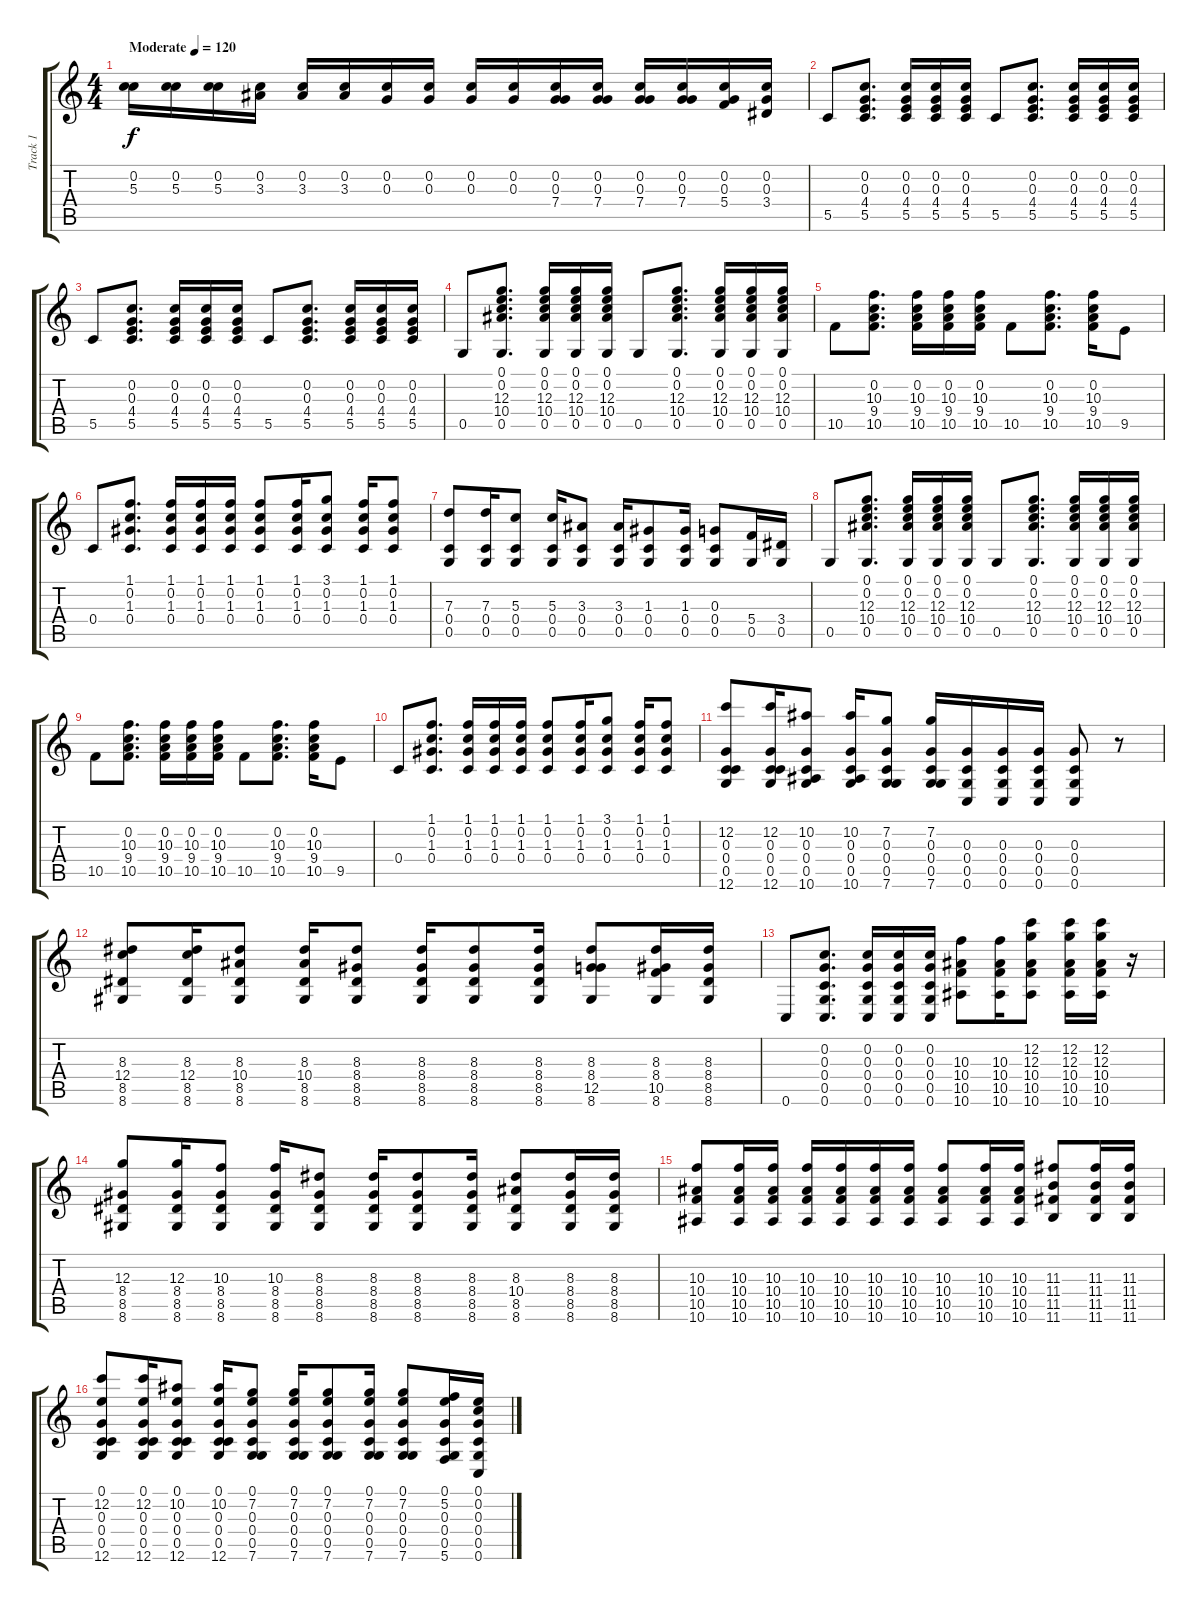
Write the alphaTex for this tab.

\track ("Track 1" "Track 1") {instrument acousticguitarsteel}
\staff {score tabs}
\tuning (E4 C4 G3 C3 G2 C2) {hide}
\ts (4 4)
\tempo (120 "Moderate")
\clef g2
\ks c
(0.2 5.3).16{dy f instrument acousticguitarsteel} (0.2 5.3).16 (0.2 5.3).16 (0.2 3.3).16 (0.2 3.3).16 (0.2 3.3).16 (0.2 0.3).16 (0.2 0.3).16 (0.2 0.3).16 (0.2 0.3).16 (0.2 0.3 7.4).16 (0.2 0.3 7.4).16 (0.2 0.3 7.4).16 (0.2 0.3 7.4).16 (0.2 0.3 5.4).16 (0.2 0.3 3.4).16 |
5.5.8 (0.2 0.3 4.4 5.5).8{d} (0.2 0.3 4.4 5.5).16 (0.2 0.3 4.4 5.5).16 (0.2 0.3 4.4 5.5).16 5.5.8 (0.2 0.3 4.4 5.5).8{d} (0.2 0.3 4.4 5.5).16 (0.2 0.3 4.4 5.5).16 (0.2 0.3 4.4 5.5).16 |
5.5.8 (0.2 0.3 4.4 5.5).8{d} (0.2 0.3 4.4 5.5).16 (0.2 0.3 4.4 5.5).16 (0.2 0.3 4.4 5.5).16 5.5.8 (0.2 0.3 4.4 5.5).8{d} (0.2 0.3 4.4 5.5).16 (0.2 0.3 4.4 5.5).16 (0.2 0.3 4.4 5.5).16 |
0.5.8 (0.1 0.2 12.3 10.4 0.5).8{d} (0.1 0.2 12.3 10.4 0.5).16 (0.1 0.2 12.3 10.4 0.5).16 (0.1 0.2 12.3 10.4 0.5).16 0.5.8 (0.1 0.2 12.3 10.4 0.5).8{d} (0.1 0.2 12.3 10.4 0.5).16 (0.1 0.2 12.3 10.4 0.5).16 (0.1 0.2 12.3 10.4 0.5).16 |
10.5.8 (0.2 10.3 9.4 10.5).8{d} (0.2 10.3 9.4 10.5).16 (0.2 10.3 9.4 10.5).16 (0.2 10.3 9.4 10.5).16 10.5.8 (0.2 10.3 9.4 10.5).8{d} (0.2 10.3 9.4 10.5).16 9.5.8 |
0.4.8 (1.1 0.2 1.3 0.4).8{d} (1.1 0.2 1.3 0.4).16 (1.1 0.2 1.3 0.4).16 (1.1 0.2 1.3 0.4).16 (1.1 0.2 1.3 0.4).8 (1.1 0.2 1.3 0.4).16 (3.1 0.2 1.3 0.4).8 (1.1 0.2 1.3 0.4).16 (1.1 0.2 1.3 0.4).8 |
(7.3 0.4 0.5).8 (7.3 0.4 0.5).16 (5.3 0.4 0.5).8 (5.3 0.4 0.5).16 (3.3 0.4 0.5).8 (3.3 0.4 0.5).16 (1.3 0.4 0.5).8 (1.3 0.4 0.5).16 (0.3 0.4 0.5).8 (5.4 0.5).16 (3.4 0.5).16 |
0.5.8 (0.1 0.2 12.3 10.4 0.5).8{d} (0.1 0.2 12.3 10.4 0.5).16 (0.1 0.2 12.3 10.4 0.5).16 (0.1 0.2 12.3 10.4 0.5).16 0.5.8 (0.1 0.2 12.3 10.4 0.5).8{d} (0.1 0.2 12.3 10.4 0.5).16 (0.1 0.2 12.3 10.4 0.5).16 (0.1 0.2 12.3 10.4 0.5).16 |
10.5.8 (0.2 10.3 9.4 10.5).8{d} (0.2 10.3 9.4 10.5).16 (0.2 10.3 9.4 10.5).16 (0.2 10.3 9.4 10.5).16 10.5.8 (0.2 10.3 9.4 10.5).8{d} (0.2 10.3 9.4 10.5).16 9.5.8 |
0.4.8 (1.1 0.2 1.3 0.4).8{d} (1.1 0.2 1.3 0.4).16 (1.1 0.2 1.3 0.4).16 (1.1 0.2 1.3 0.4).16 (1.1 0.2 1.3 0.4).8 (1.1 0.2 1.3 0.4).16 (3.1 0.2 1.3 0.4).8 (1.1 0.2 1.3 0.4).16 (1.1 0.2 1.3 0.4).8 |
(12.2 0.3 0.4 0.5 12.6).8 (12.2 0.3 0.4 0.5 12.6).16 (10.2 0.3 0.4 0.5 10.6).8 (10.2 0.3 0.4 0.5 10.6).16 (7.2 0.3 0.4 0.5 7.6).8 (7.2 0.3 0.4 0.5 7.6).16 (0.3 0.4 0.5 0.6).16 (0.3 0.4 0.5 0.6).16 (0.3 0.4 0.5 0.6).16 (0.3 0.4 0.5 0.6).8 r.8 |
(8.3 12.4 8.5 8.6).8 (8.3 12.4 8.5 8.6).16 (8.3 10.4 8.5 8.6).8 (8.3 10.4 8.5 8.6).16 (8.3 8.4 8.5 8.6).8 (8.3 8.4 8.5 8.6).16 (8.3 8.4 8.5 8.6).8 (8.3 8.4 8.5 8.6).16 (8.3 8.4 12.5 8.6).8 (8.3 8.4 10.5 8.6).16 (8.3 8.4 8.5 8.6).16 |
0.6.8 (0.2 0.3 0.4 0.5 0.6).8{d} (0.2 0.3 0.4 0.5 0.6).16 (0.2 0.3 0.4 0.5 0.6).16 (0.2 0.3 0.4 0.5 0.6).16 (10.3 10.4 10.5 10.6).8 (10.3 10.4 10.5 10.6).16 (12.2 12.3 10.4 10.5 10.6).8 (12.2 12.3 10.4 10.5 10.6).16 (12.2 12.3 10.4 10.5 10.6).16 r.16 |
(12.3 8.4 8.5 8.6).8 (12.3 8.4 8.5 8.6).16 (10.3 8.4 8.5 8.6).8 (10.3 8.4 8.5 8.6).16 (8.3 8.4 8.5 8.6).8 (8.3 8.4 8.5 8.6).16 (8.3 8.4 8.5 8.6).8 (8.3 8.4 8.5 8.6).16 (8.3 10.4 8.5 8.6).8 (8.3 8.4 8.5 8.6).16 (8.3 8.4 8.5 8.6).16 |
(10.3 10.4 10.5 10.6).8 (10.3 10.4 10.5 10.6).16 (10.3 10.4 10.5 10.6).16 (10.3 10.4 10.5 10.6).16 (10.3 10.4 10.5 10.6).16 (10.3 10.4 10.5 10.6).16 (10.3 10.4 10.5 10.6).16 (10.3 10.4 10.5 10.6).8 (10.3 10.4 10.5 10.6).16 (10.3 10.4 10.5 10.6).16 (11.3 11.4 11.5 11.6).8 (11.3 11.4 11.5 11.6).16 (11.3 11.4 11.5 11.6).16 |
(0.1 12.2 0.3 0.4 0.5 12.6).8 (0.1 12.2 0.3 0.4 0.5 12.6).16 (0.1 10.2 0.3 0.4 0.5 12.6).8 (0.1 10.2 0.3 0.4 0.5 12.6).16 (0.1 7.2 0.3 0.4 0.5 7.6).8 (0.1 7.2 0.3 0.4 0.5 7.6).16 (0.1 7.2 0.3 0.4 0.5 7.6).8 (0.1 7.2 0.3 0.4 0.5 7.6).16 (0.1 7.2 0.3 0.4 0.5 7.6).8 (0.1 5.2 0.3 0.4 0.5 5.6).16 (0.1 0.2 0.3 0.4 0.5 0.6).16
